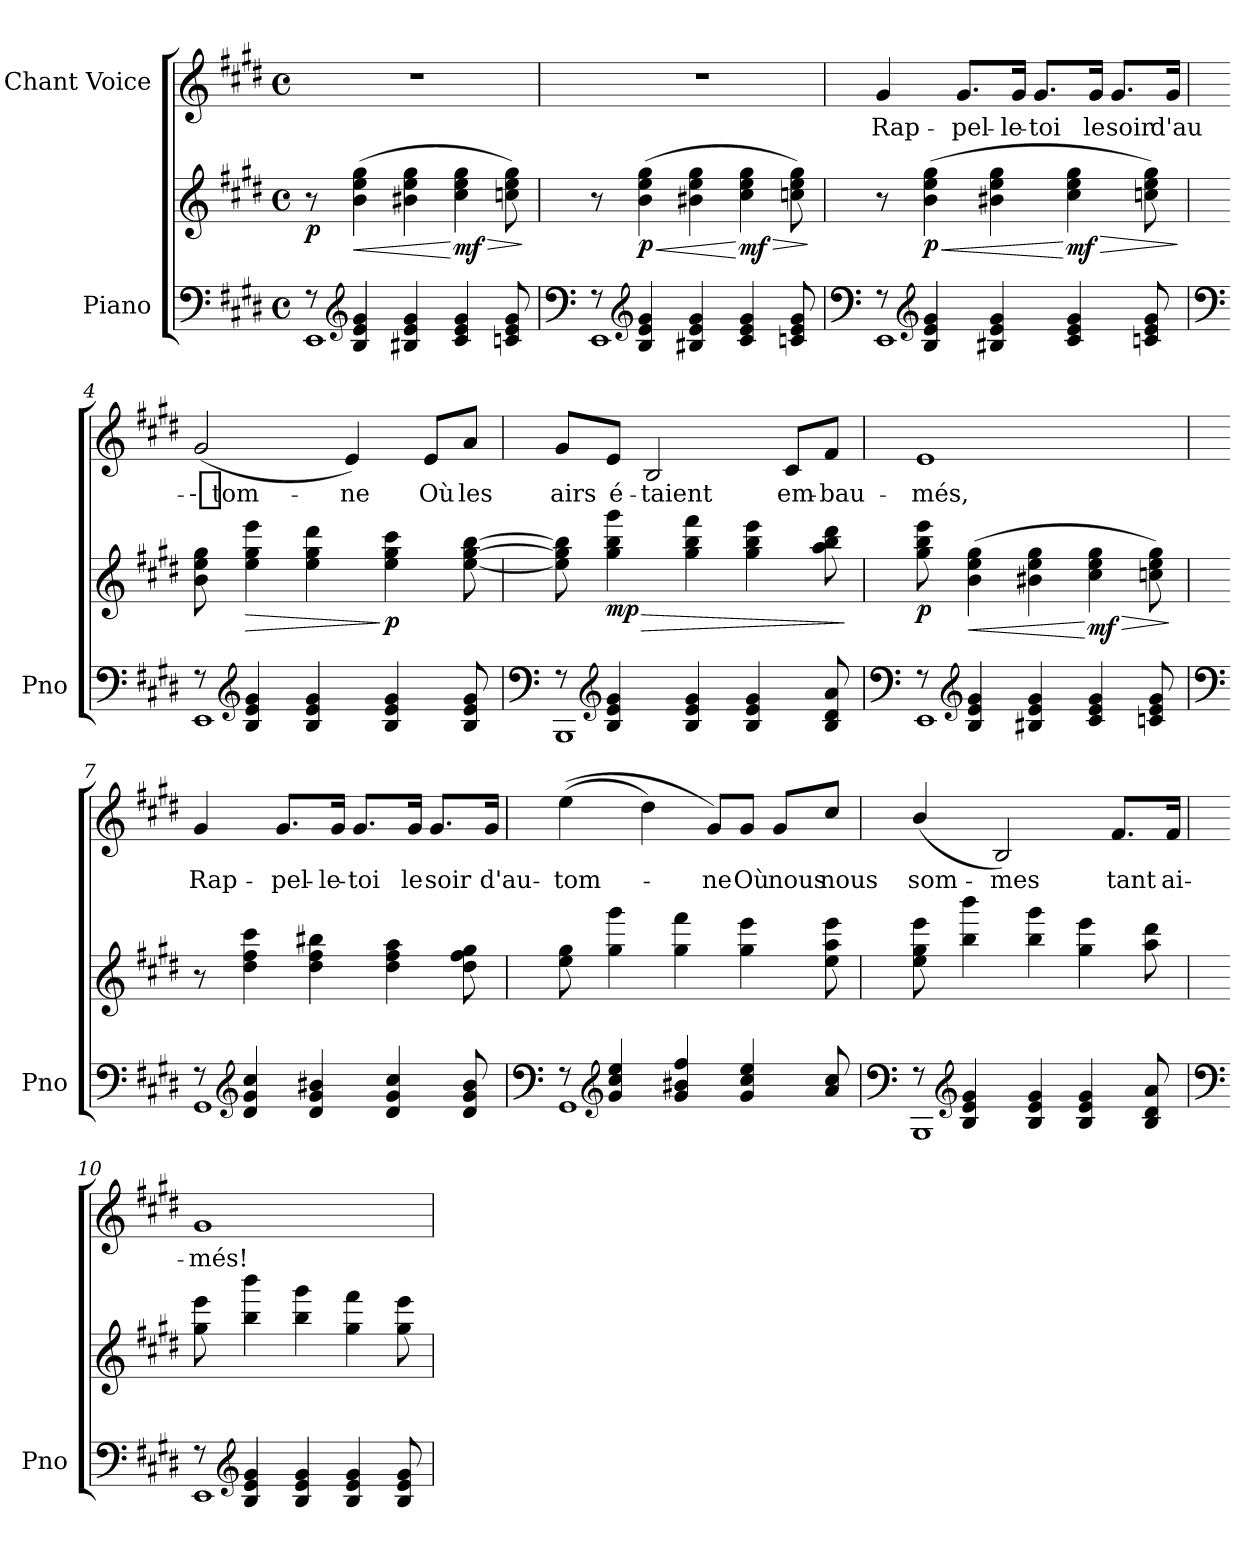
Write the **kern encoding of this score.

**kern	**kern	**dynam	**kern	**text
*part2	*part2	*part2	*part1	*part1
*staff3	*staff2	*staff2/3	*staff1	*staff1
*I"Piano	*	*	*I"Chant Voice	*
*I'Pno	*	*	*	*
*clefF4	*clefG2	*	*clefG2	*
*k[f#c#g#d#]	*k[f#c#g#d#]	*	*k[f#c#g#d#]	*
*M4/4	*M4/4	*	*M4/4	*
*met(c)	*met(c)	*	*met(c)	*
*MM108	*MM108	*	*MM108	*
=1	=1	=1	=1	=1
*^	*	*	*	*
!	!	!	!LO:DY:b	!	!
8r	1EE	8r	p	1r	.
*clefG2	*	*	*	*	*
!	!	!	!LO:HP:b	!	!
4B/ 4e/ 4g#/	.	(>4b\ 4ee\ 4gg#\	<	.	.
4B#X/ 4e/ 4g#/	.	4b#X\ 4ee\ 4gg#\	.	.	.
!	!	!	!LO:HP:n=1:b	!	!
!	!	!	!LO:DY:n=1:b	!	!
4c#/ 4e/ 4g#/	.	4cc#\ 4ee\ 4gg#\	[ > mf	.	.
8cn/ 8e/ 8g#/	.	8ccn\ 8ee\ 8gg#\)	.	.	.
*v	*v	*	*	*	*
.	.	]	.	.
=2	=2	=2	=2	=2
*clefF4	*	*	*	*
*^	*	*	*	*
8r	1EE	8r	.	1r	.
*clefG2	*	*	*	*	*
!	!	!	!LO:HP:b	!	!
!	!	!	!LO:DY:n=1:b	!	!
4B/ 4e/ 4g#/	.	(>4b\ 4ee\ 4gg#\	< p	.	.
4B#X/ 4e/ 4g#/	.	4b#X\ 4ee\ 4gg#\	.	.	.
!	!	!	!LO:HP:n=1:b	!	!
!	!	!	!LO:DY:n=2:b	!	!
4c#/ 4e/ 4g#/	.	4cc#\ 4ee\ 4gg#\	[ > mf	.	.
8cn/ 8e/ 8g#/	.	8ccn\ 8ee\ 8gg#\)	.	.	.
*v	*v	*	*	*	*
.	.	]	.	.
=3	=3	=3	=3	=3
*clefF4	*	*	*	*
*^	*	*	*	*
!	!	!	!	!	!LO:LY:b
8r	1EE	8r	.	4g#/	Rap-
*clefG2	*	*	*	*	*
!	!	!	!LO:HP:b	!	!
!	!	!	!LO:DY:n=1:b	!	!
4B/ 4e/ 4g#/	.	(>4b\ 4ee\ 4gg#\	< p	.	.
!	!	!	!	!	!LO:LY:b
.	.	.	.	8.g#/L	-pel-
4B#X/ 4e/ 4g#/	.	4b#X\ 4ee\ 4gg#\	.	.	.
!	!	!	!	!	!LO:LY:b
.	.	.	.	16g#/Jk	-le-
!	!	!	!	!	!LO:LY:b
.	.	.	.	8.g#/L	-toi
!	!	!	!LO:HP:n=1:b	!	!
!	!	!	!LO:DY:n=2:b	!	!
4c#/ 4e/ 4g#/	.	4cc#\ 4ee\ 4gg#\	[ > mf	.	.
!	!	!	!	!	!LO:LY:b
.	.	.	.	16g#/Jk	le
!	!	!	!	!	!LO:LY:b
.	.	.	.	8.g#/L	soir
8cn/ 8e/ 8g#/	.	8ccn\ 8ee\ 8gg#\)	.	.	.
!	!	!	!	!	!LO:LY:b
.	.	.	.	16g#/Jk	d'au-
*v	*v	*	*	*	*
.	.	]	.	.
!!LO:LB:g=z
=4	=4	=4	=4	=4
*clefF4	*	*	*	*
*^	*	*	*	*
!	!	!	!	!	!LO:LY:b
8r	1EE	8b\ 8ee\ 8gg#\	.	(<2g#/	-- tom-
*clefG2	*	*	*	*	*
!	!	!	!LO:HP:b	!	!
4B/ 4e/ 4g#/	.	4ee\ 4gg#\ 4eee\	>	.	.
4B/ 4e/ 4g#/	.	4ee\ 4gg#\ 4ddd#\	.	.	.
!	!	!	!	!	!LO:LY:b
.	.	.	.	4e/)	-ne
!	!	!	!LO:DY:n=1:b	!	!
4B/ 4e/ 4g#/	.	4ee\ 4gg#\ 4ccc#\	] p	.	.
!	!	!	!	!	!LO:LY:b
.	.	.	.	8e/L	Où
!	!	!	!	!	!LO:LY:b
8B/ 8e/ 8g#/	.	[8ee\ [8gg#\ [8bb\	.	8a/J	les
=5	=5	=5	=5	=5	=5
*clefF4	*	*	*	*	*
!	!	!	!	!	!LO:LY:b
8r	1BBB	8ee\] 8gg#\] 8bb\]	.	8g#/L	airs
*clefG2	*	*	*	*	*
!	!	!	!LO:HP:b	!	!LO:LY:b
!	!	!	!LO:DY:n=1:b	!	!
4B/ 4e/ 4g#/	.	4gg#\ 4bb\ 4ggg#\	> mp	8e/J	é-
!	!	!	!	!	!LO:LY:b
.	.	.	.	2B/	-taient
4B/ 4e/ 4g#/	.	4gg#\ 4bb\ 4fff#\	.	.	.
4B/ 4e/ 4g#/	.	4gg#\ 4bb\ 4eee\	.	.	.
!	!	!	!	!	!LO:LY:b
.	.	.	.	8c#/L	em-
!	!	!	!	!	!LO:LY:b
8B/ 8d#/ 8a/	.	8aa\ 8bb\ 8ddd#\	.	8f#/J	-bau-
*v	*v	*	*	*	*
.	.	]	.	.
=6	=6	=6	=6	=6
*clefF4	*	*	*	*
*^	*	*	*	*
!	!	!	!LO:DY:b	!	!LO:LY:b
8r	1EE	8gg#\ 8bb\ 8eee\	p	1e	-més,
*clefG2	*	*	*	*	*
!	!	!	!LO:HP:b	!	!
4B/ 4e/ 4g#/	.	(>4b\ 4ee\ 4gg#\	<	.	.
4B#X/ 4e/ 4g#/	.	4b#X\ 4ee\ 4gg#\	.	.	.
!	!	!	!LO:HP:n=1:b	!	!
!	!	!	!LO:DY:n=1:b	!	!
4c#/ 4e/ 4g#/	.	4cc#\ 4ee\ 4gg#\	[ > mf	.	.
8cn/ 8e/ 8g#/	.	8ccn\ 8ee\ 8gg#\)	.	.	.
*v	*v	*	*	*	*
.	.	]	.	.
!!LO:LB:g=z
=7	=7	=7	=7	=7
*clefF4	*	*	*	*
*^	*	*	*	*
!	!	!	!	!	!LO:LY:b
8r	1GG#	8r	.	4g#/	Rap-
*clefG2	*	*	*	*	*
4d#/ 4g#/ 4cc#/	.	4dd#\ 4ff#\ 4ccc#\	.	.	.
!	!	!	!	!	!LO:LY:b
.	.	.	.	8.g#/L	-pel-
4d#/ 4g#/ 4b#X/	.	4dd#\ 4ff#\ 4bb#X\	.	.	.
!	!	!	!	!	!LO:LY:b
.	.	.	.	16g#/Jk	-le-
!	!	!	!	!	!LO:LY:b
.	.	.	.	8.g#/L	-toi
4d#/ 4g#/ 4cc#/	.	4dd#\ 4ff#\ 4aa\	.	.	.
!	!	!	!	!	!LO:LY:b
.	.	.	.	16g#/Jk	le
!	!	!	!	!	!LO:LY:b
.	.	.	.	8.g#/L	soir
8d#/ 8g#/ 8b#/	.	8dd#\ 8ff#\ 8gg#\	.	.	.
!	!	!	!	!	!LO:LY:b
.	.	.	.	16g#/Jk	d'au-
=8	=8	=8	=8	=8	=8
*clefF4	*	*	*	*	*
!	!	!	!	!	!LO:LY:b
8r	1GG#	8ee\ 8gg#\	.	(>(>4ee\	-tom-
*clefG2	*	*	*	*	*
4g#/ 4cc#/ 4ee/	.	4gg#\ 4ggg#\	.	.	.
.	.	.	.	4dd#\)	.
4g#/ 4b#X/ 4ff#/	.	4gg#\ 4fff#\	.	.	.
!	!	!	!	!	!LO:LY:b
.	.	.	.	8g#/L)	-ne
!	!	!	!	!	!LO:LY:b
4g#/ 4cc#/ 4ee/	.	4gg#\ 4eee\	.	8g#/J	Où
!	!	!	!	!	!LO:LY:b
.	.	.	.	8g#/L	nous
!	!	!	!	!	!LO:LY:b
8a/ 8cc#/	.	8ee\ 8aa\ 8eee\	.	8cc#/J	nous
=9	=9	=9	=9	=9	=9
*clefF4	*	*	*	*	*
!	!	!	!	!	!LO:LY:b
8r	1BBB	8ee\ 8gg#\ 8eee\	.	(<4b/	som-
*clefG2	*	*	*	*	*
4B/ 4e/ 4g#/	.	4bb\ 4bbb\	.	.	.
!	!	!	!	!	!LO:LY:b
.	.	.	.	2B/)	-mes
4B/ 4e/ 4g#/	.	4bb\ 4ggg#\	.	.	.
4B/ 4e/ 4g#/	.	4gg#\ 4eee\	.	.	.
!	!	!	!	!	!LO:LY:b
.	.	.	.	8.f#/L	tant
8B/ 8d#/ 8a/	.	8aa\ 8ddd#\	.	.	.
!	!	!	!	!	!LO:LY:b
.	.	.	.	16f#/Jk	ai-
=10	=10	=10	=10	=10	=10
*clefF4	*	*	*	*	*
!	!	!	!	!	!LO:LY:b
8r	1EE	8gg#\ 8eee\	.	1g#	-més!
*clefG2	*	*	*	*	*
4B/ 4e/ 4g#/	.	4bb\ 4bbb\	.	.	.
4B/ 4e/ 4g#/	.	4bb\ 4ggg#\	.	.	.
4B/ 4e/ 4g#/	.	4gg#\ 4fff#\	.	.	.
8B/ 8e/ 8g#/	.	8gg#\ 8eee\	.	.	.
*v	*v	*	*	*	*
=	=	=	=	=
*-	*-	*-	*-	*-
